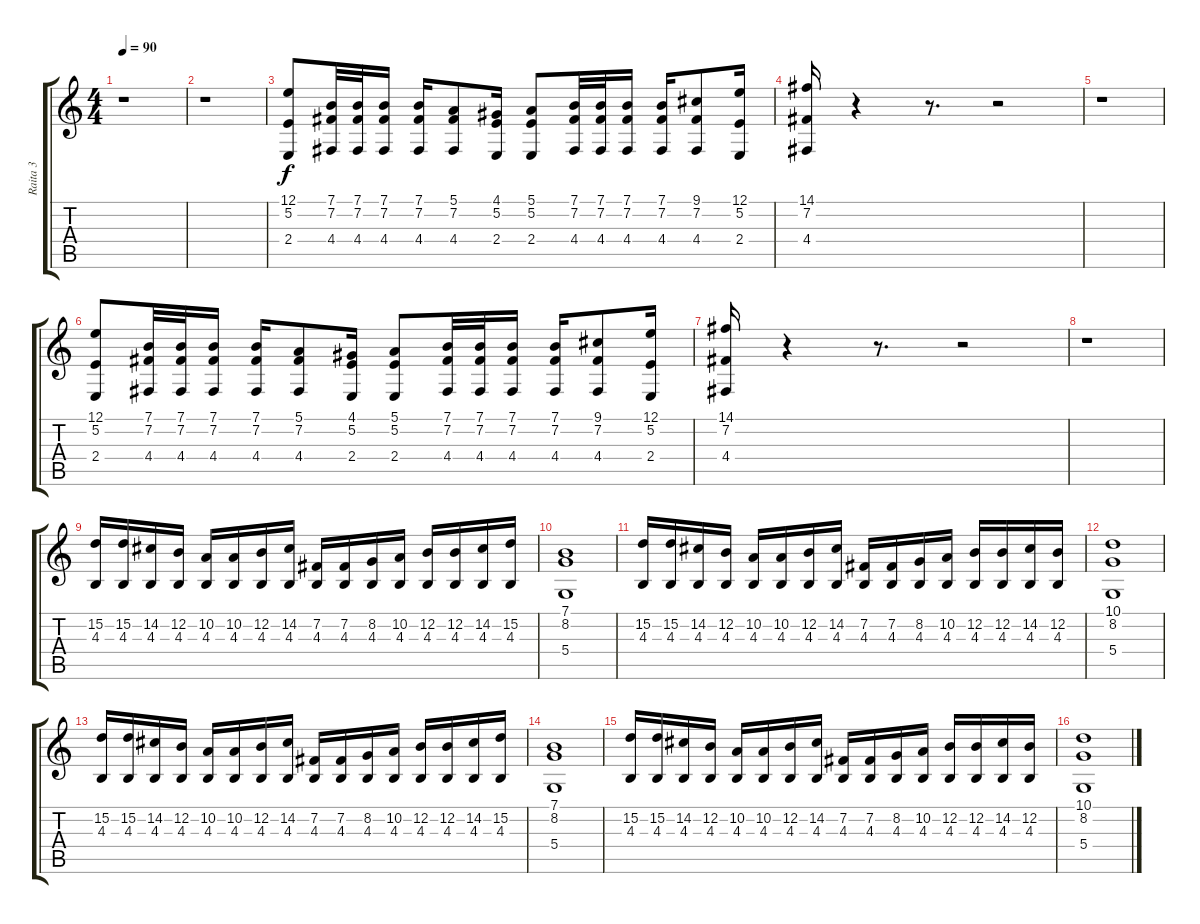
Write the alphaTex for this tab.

\track ("Raita 3" "Raita 3") {instrument brasssection}
\staff {score tabs}
\tuning (E4 B3 G3 D3 A2 E2) {hide}
\ts (4 4)
\tempo 90
\clef g2
\ks c
r.1{dy f instrument brasssection} |
r.1 |
(12.1 5.2 2.4).8 (7.1 7.2 4.4).32 (7.1 7.2 4.4).32 (7.1 7.2 4.4).16 (7.1 7.2 4.4).16 (5.1 7.2 4.4).8 (4.1 5.2 2.4).16 (5.1 5.2 2.4).8 (7.1 7.2 4.4).32 (7.1 7.2 4.4).32 (7.1 7.2 4.4).16 (7.1 7.2 4.4).16 (9.1 7.2 4.4).8 (12.1 5.2 2.4).16 |
(14.1 7.2 4.4).16 r.4 r.8{d} r.2 |
r.1 |
(12.1 5.2 2.4).8 (7.1 7.2 4.4).32 (7.1 7.2 4.4).32 (7.1 7.2 4.4).16 (7.1 7.2 4.4).16 (5.1 7.2 4.4).8 (4.1 5.2 2.4).16 (5.1 5.2 2.4).8 (7.1 7.2 4.4).32 (7.1 7.2 4.4).32 (7.1 7.2 4.4).16 (7.1 7.2 4.4).16 (9.1 7.2 4.4).8 (12.1 5.2 2.4).16 |
(14.1 7.2 4.4).16 r.4 r.8{d} r.2 |
r.1 |
(15.2 4.3).16 (15.2 4.3).16 (14.2 4.3).16 (12.2 4.3).16 (10.2 4.3).16 (10.2 4.3).16 (12.2 4.3).16 (14.2 4.3).16 (7.2 4.3).16 (7.2 4.3).16 (8.2 4.3).16 (10.2 4.3).16 (12.2 4.3).16 (12.2 4.3).16 (14.2 4.3).16 (15.2 4.3).16 |
(7.1 8.2 5.4).1 |
(15.2 4.3).16 (15.2 4.3).16 (14.2 4.3).16 (12.2 4.3).16 (10.2 4.3).16 (10.2 4.3).16 (12.2 4.3).16 (14.2 4.3).16 (7.2 4.3).16 (7.2 4.3).16 (8.2 4.3).16 (10.2 4.3).16 (12.2 4.3).16 (12.2 4.3).16 (14.2 4.3).16 (12.2 4.3).16 |
(10.1 8.2 5.4).1 |
(15.2 4.3).16 (15.2 4.3).16 (14.2 4.3).16 (12.2 4.3).16 (10.2 4.3).16 (10.2 4.3).16 (12.2 4.3).16 (14.2 4.3).16 (7.2 4.3).16 (7.2 4.3).16 (8.2 4.3).16 (10.2 4.3).16 (12.2 4.3).16 (12.2 4.3).16 (14.2 4.3).16 (15.2 4.3).16 |
(7.1 8.2 5.4).1 |
(15.2 4.3).16 (15.2 4.3).16 (14.2 4.3).16 (12.2 4.3).16 (10.2 4.3).16 (10.2 4.3).16 (12.2 4.3).16 (14.2 4.3).16 (7.2 4.3).16 (7.2 4.3).16 (8.2 4.3).16 (10.2 4.3).16 (12.2 4.3).16 (12.2 4.3).16 (14.2 4.3).16 (12.2 4.3).16 |
(10.1 8.2 5.4).1
